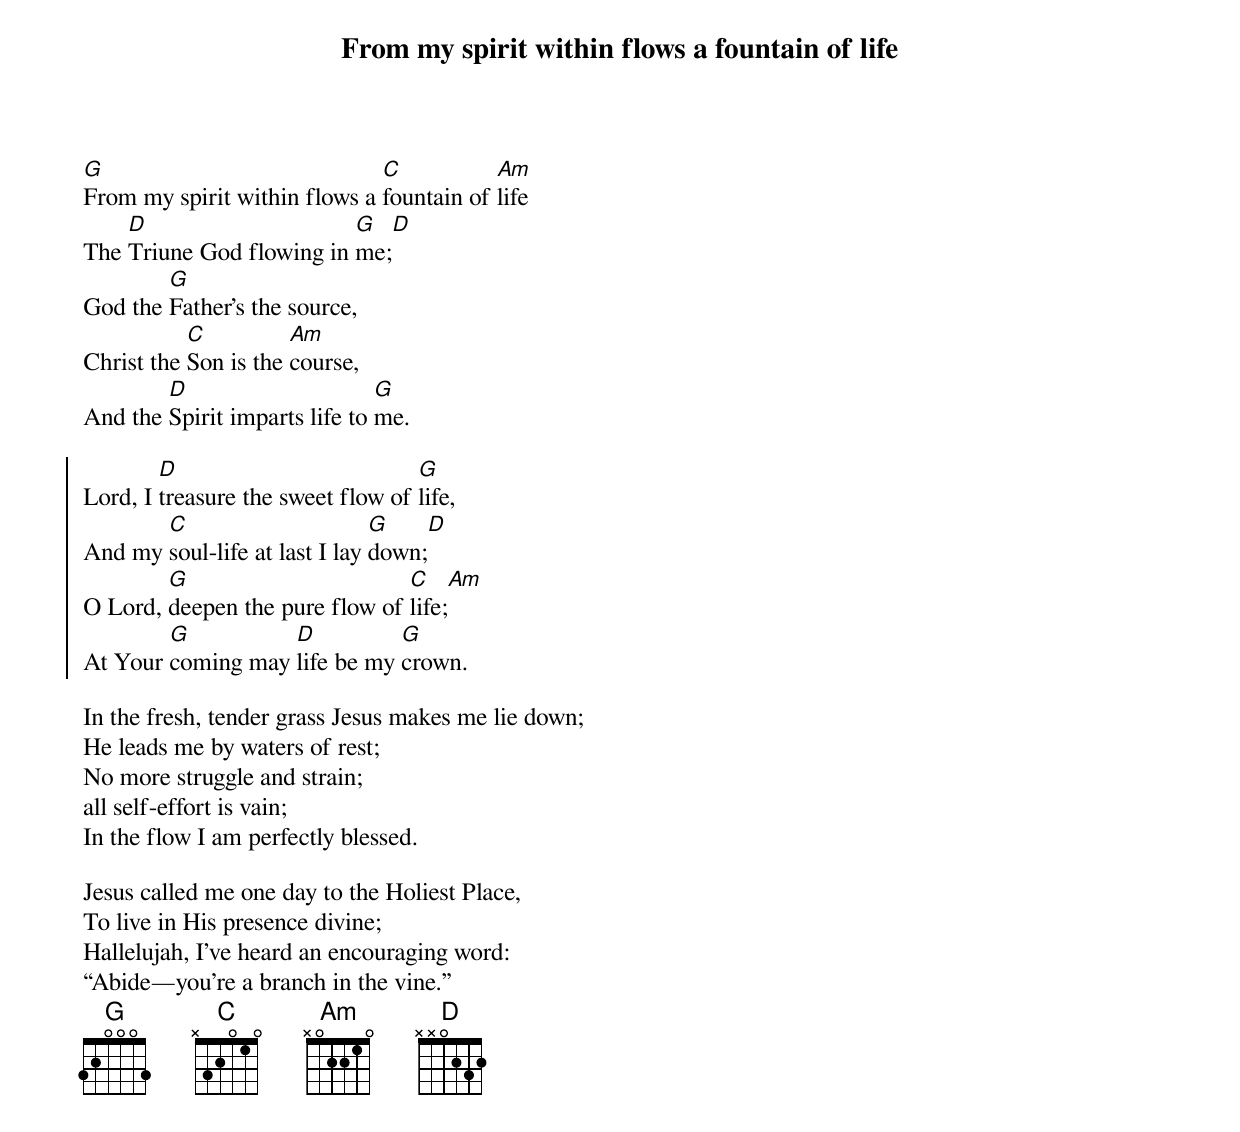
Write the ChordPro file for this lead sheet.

{title: From my spirit within flows a fountain of life}
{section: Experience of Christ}
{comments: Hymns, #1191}
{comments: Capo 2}

[G]From my spirit within flows a [C]fountain of [Am]life
The [D]Triune God flowing in [G]me;[D]
God the [G]Father’s the source,
Christ the [C]Son is the [Am]course,
And the [D]Spirit imparts life to [G]me.

{start_of_chorus}
Lord, I [D]treasure the sweet flow of [G]life,
And my [C]soul-life at last I lay [G]down;[D]
O Lord, [G]deepen the pure flow of [C]life;[Am]
At Your [G]coming may [D]life be my [G]crown.
{end_of_chorus}

In the fresh, tender grass Jesus makes me lie down;
He leads me by waters of rest;
No more struggle and strain;
all self-effort is vain;
In the flow I am perfectly blessed.

Jesus called me one day to the Holiest Place,
To live in His presence divine;
Hallelujah, I’ve heard an encouraging word:
“Abide—you’re a branch in the vine.”
